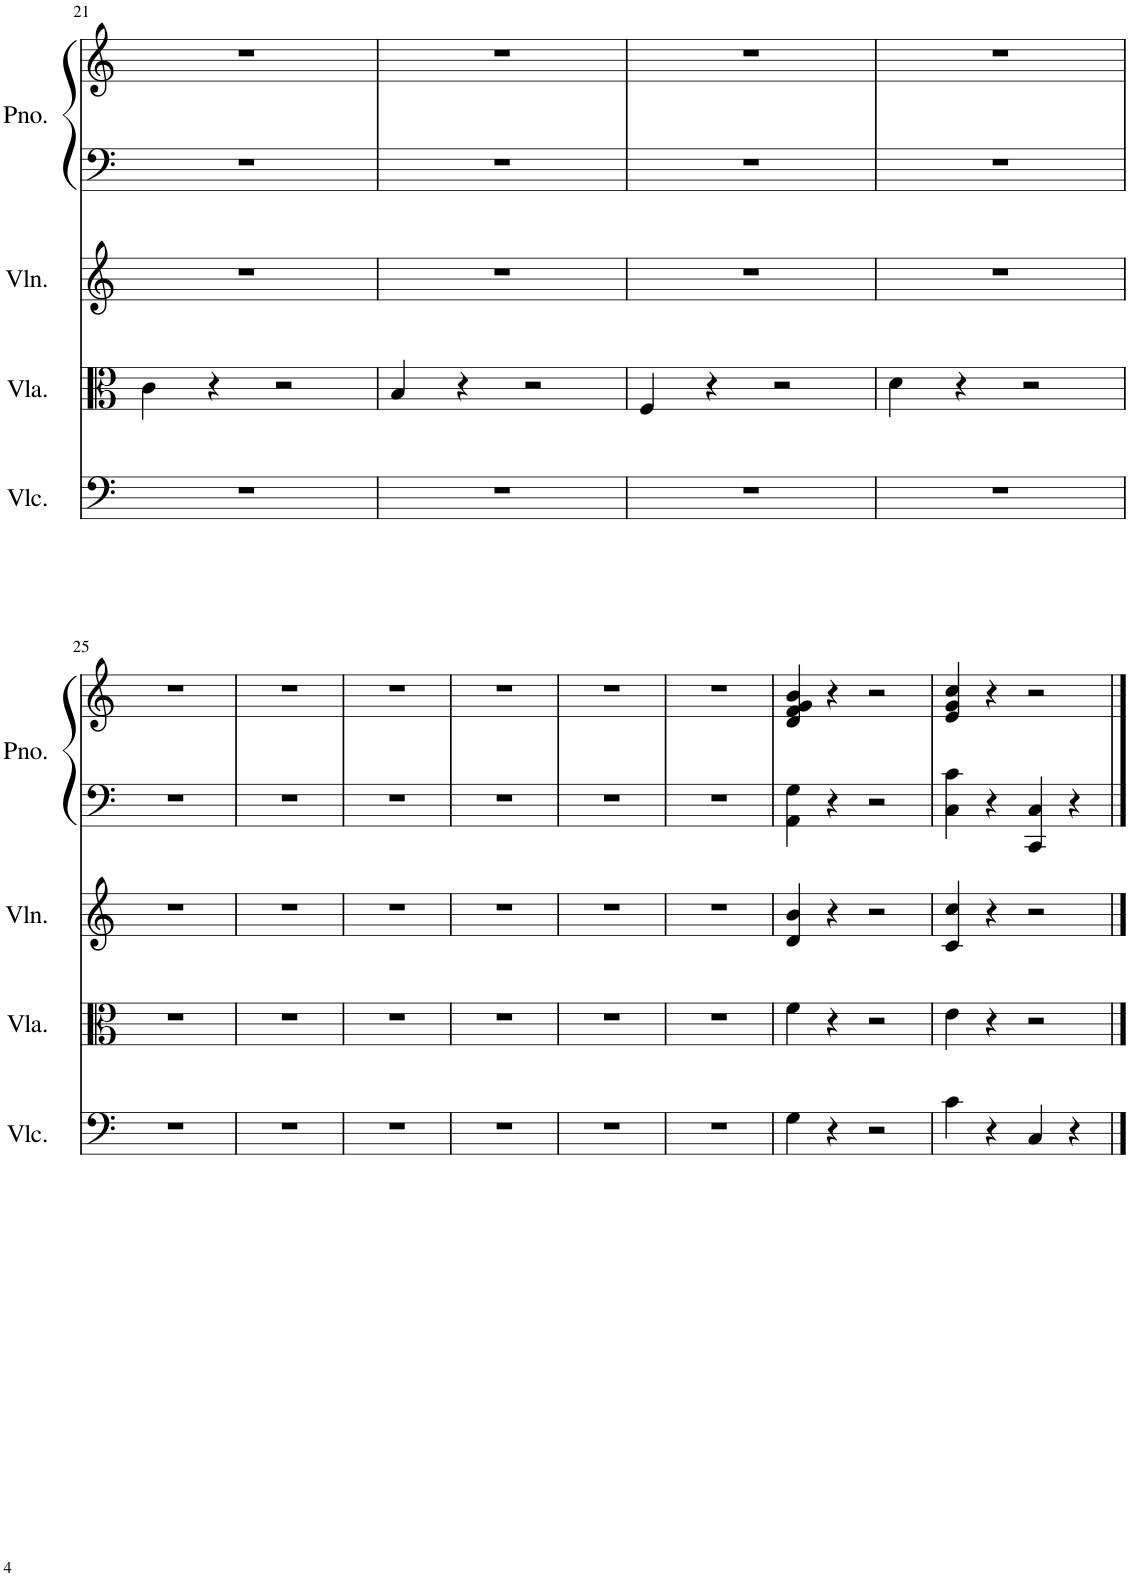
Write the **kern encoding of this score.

**kern	**kern	**kern	**kern	**kern
*part4	*part3	*part2	*part1	*part1
*staff5	*staff4	*staff3	*staff2	*staff1
*I"Violoncello	*I"Viola	*I"Violin	*I"Piano	*
*I'Vlc.	*I'Vla.	*I'Vln.	*I'Pno.	*
!!LO:PB:g=z
*clefF4	*clefC3	*clefG2	*clefF4	*clefG2
*k[]	*k[]	*k[]	*k[]	*k[]
*M4/4	*M4/4	*M4/4	*M4/4	*M4/4
=21	=21	=21	=21	=21
1r	4c\	1r	1r	1r
.	4r	.	.	.
.	2r	.	.	.
=22	=22	=22	=22	=22
1r	4B/	1r	1r	1r
.	4r	.	.	.
.	2r	.	.	.
=23	=23	=23	=23	=23
1r	4F/	1r	1r	1r
.	4r	.	.	.
.	2r	.	.	.
=24	=24	=24	=24	=24
1r	4d\	1r	1r	1r
.	4r	.	.	.
.	2r	.	.	.
!!LO:LB:g=z
=25	=25	=25	=25	=25
1r	1r	1r	1r	1r
=26	=26	=26	=26	=26
1r	1r	1r	1r	1r
=27	=27	=27	=27	=27
1r	1r	1r	1r	1r
=28	=28	=28	=28	=28
1r	1r	1r	1r	1r
=29	=29	=29	=29	=29
1r	1r	1r	1r	1r
=30	=30	=30	=30	=30
1r	1r	1r	1r	1r
=31	=31	=31	=31	=31
4G\	4f\	4d/ 4b/	4AA\ 4G\	4d/ 4f/ 4g/ 4b/
4r	4r	4r	4r	4r
2r	2r	2r	2r	2r
=32	=32	=32	=32	=32
4c\	4e\	4c/ 4cc/	4C\ 4c\	4e/ 4g/ 4cc/
4r	4r	4r	4r	4r
4C/	2r	2r	4CC/ 4C/	2r
4r	.	.	4r	.
==	==	==	==	==
*-	*-	*-	*-	*-
